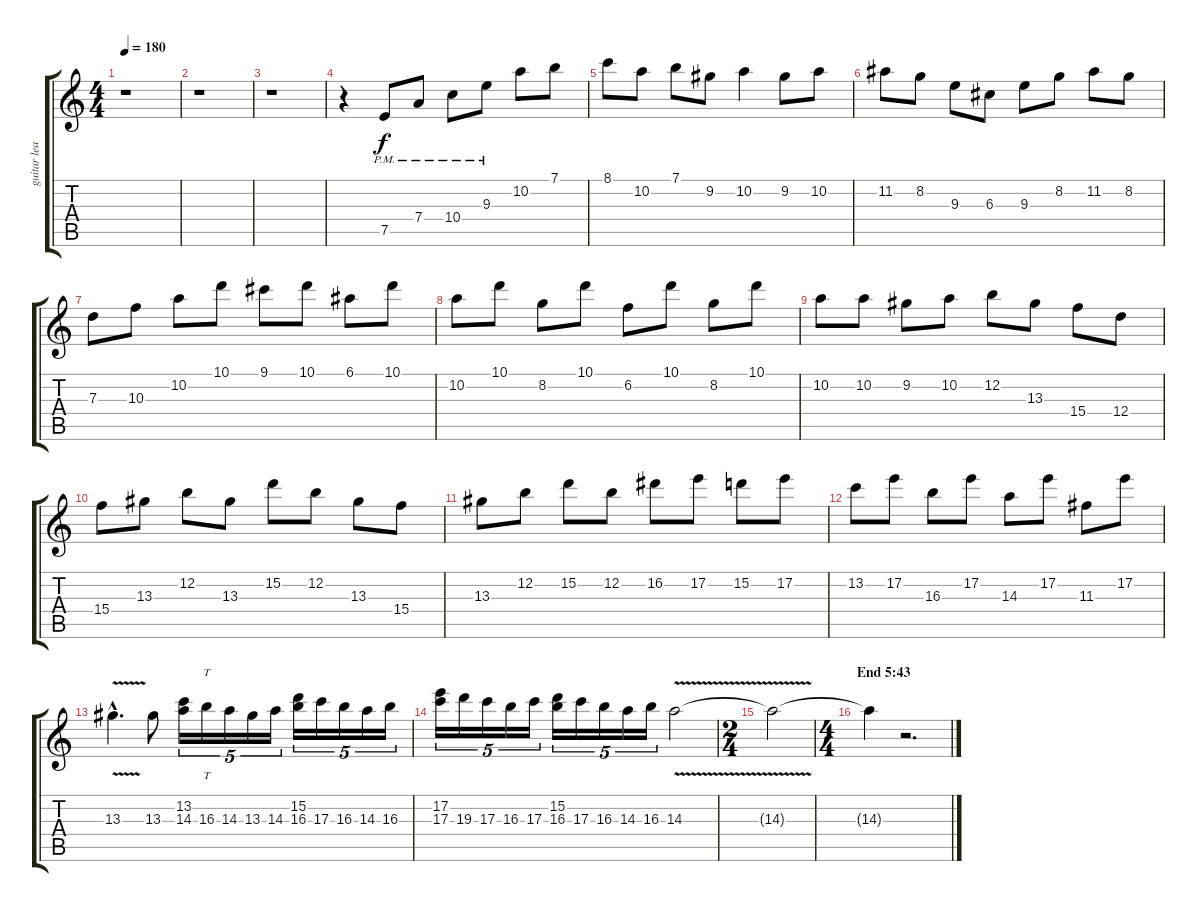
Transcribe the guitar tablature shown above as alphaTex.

\track ("guitar lead l" "guitar lea") {instrument distortionguitar}
\staff {score tabs}
\tuning (E4 B3 G3 D3 A2 E2) {hide}
\ts (4 4)
\tempo 180
\clef g2
\ks c
r.1{dy f} |
r.1 |
r.1 |
r.4 7.5{pm}.8 7.4{pm}.8 10.4{pm}.8 9.3{pm}.8 10.2.8 7.1.8 |
8.1.8 10.2.8 7.1.8 9.2.8 10.2.4 9.2.8 10.2.8 |
11.2.8 8.2.8 9.3.8 6.3.8 9.3.8 8.2.8 11.2.8 8.2.8 |
7.3.8 10.3.8 10.2.8 10.1.8 9.1.8 10.1.8 6.1.8 10.1.8 |
10.2.8 10.1.8 8.2.8 10.1.8 6.2.8 10.1.8 8.2.8 10.1.8 |
10.2.8 10.2.8 9.2.8 10.2.8 12.2.8 13.3.8 15.4.8 12.4.8 |
15.4.8 13.3.8 12.2.8 13.3.8 15.2.8 12.2.8 13.3.8 15.4.8 |
13.3.8 12.2.8 15.2.8 12.2.8 16.2.8 17.2.8 15.2.8 17.2.8 |
13.2.8 17.2.8 16.3.8 17.2.8 14.3.8 17.2.8 11.3.8 17.2.8 |
13.3{v hac}.4{d} 13.3.8 (13.2 14.3).16{tu (5 4)} 16.3.16{tt tu (5 4)} 14.3.16{tu (5 4)} 13.3.16{tu (5 4)} 14.3.16{tu (5 4)} (15.2 16.3).16{tu (5 4)} 17.3.16{tu (5 4)} 16.3.16{tu (5 4)} 14.3.16{tu (5 4)} 16.3.16{tu (5 4)} |
(17.2 17.3).16{tu (5 4)} 19.3.16{tu (5 4)} 17.3.16{tu (5 4)} 16.3.16{tu (5 4)} 17.3.16{tu (5 4)} (15.2 16.3).16{tu (5 4)} 17.3.16{tu (5 4)} 16.3.16{tu (5 4)} 14.3.16{tu (5 4)} 16.3.16{tu (5 4)} 14.3{v}.2 |
\ts (2 4)
14.3{t}.2 |
\ts (4 4)
\section ("" "End 5:43")
14.3{t}.4 r.2{d}
